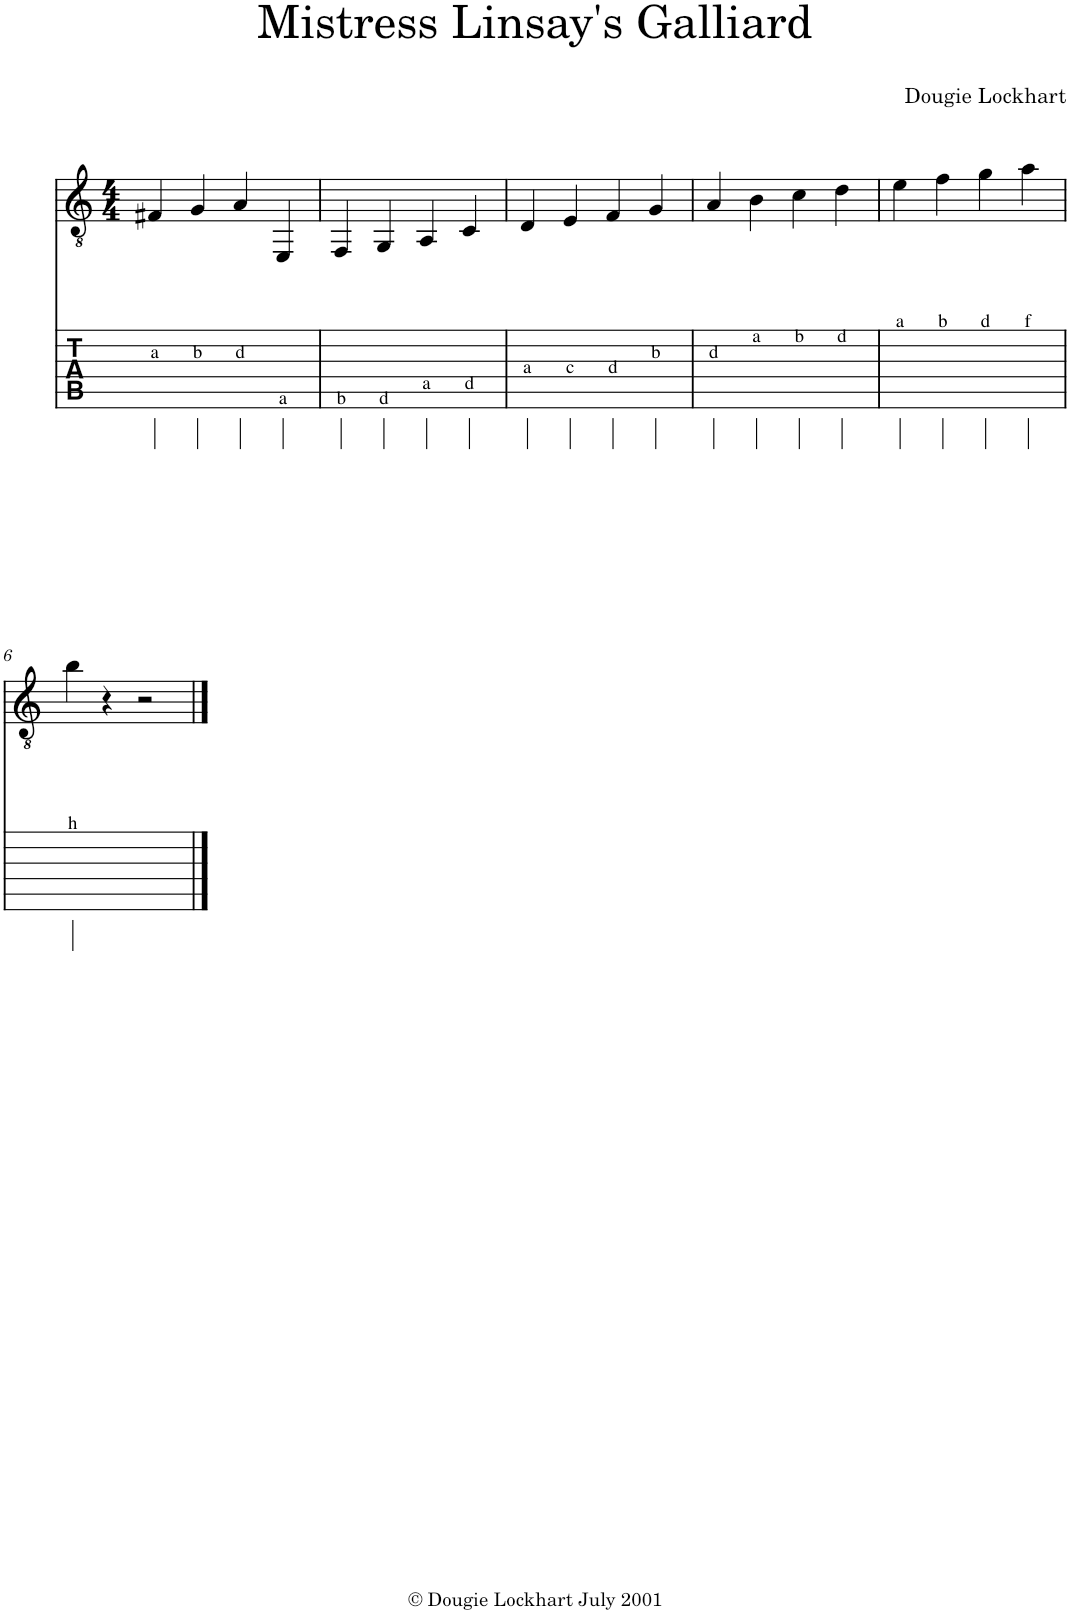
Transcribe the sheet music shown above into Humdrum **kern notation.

**kern	**kern
*part1	*part1
*staff2	*staff1
*I"Classical Guitar	*
*I'Guit.	*
*stria6	*
*	*clefGv2
*k[]	*k[]
*M4/4	*M4/4
=1	=1
4F#\	4F#X/
4G\	4G/
4A\	4A/
4EE\	4EE/
=2	=2
4FF\	4FF/
4GG\	4GG/
4AA\	4AA/
4C\	4C/
=3	=3
4D\	4D/
4E\	4E/
4F\	4F/
4G\	4G/
=4	=4
4A\	4A/
4B\	4B\
4c\	4c\
4d\	4d\
=5	=5
4e\	4e\
4f\	4f\
4g\	4g\
4a\	4a\
!!LO:LB:g=z
=6	=6
4b\	4b\
4r	4r
2r	2r
==	==
*-	*-
